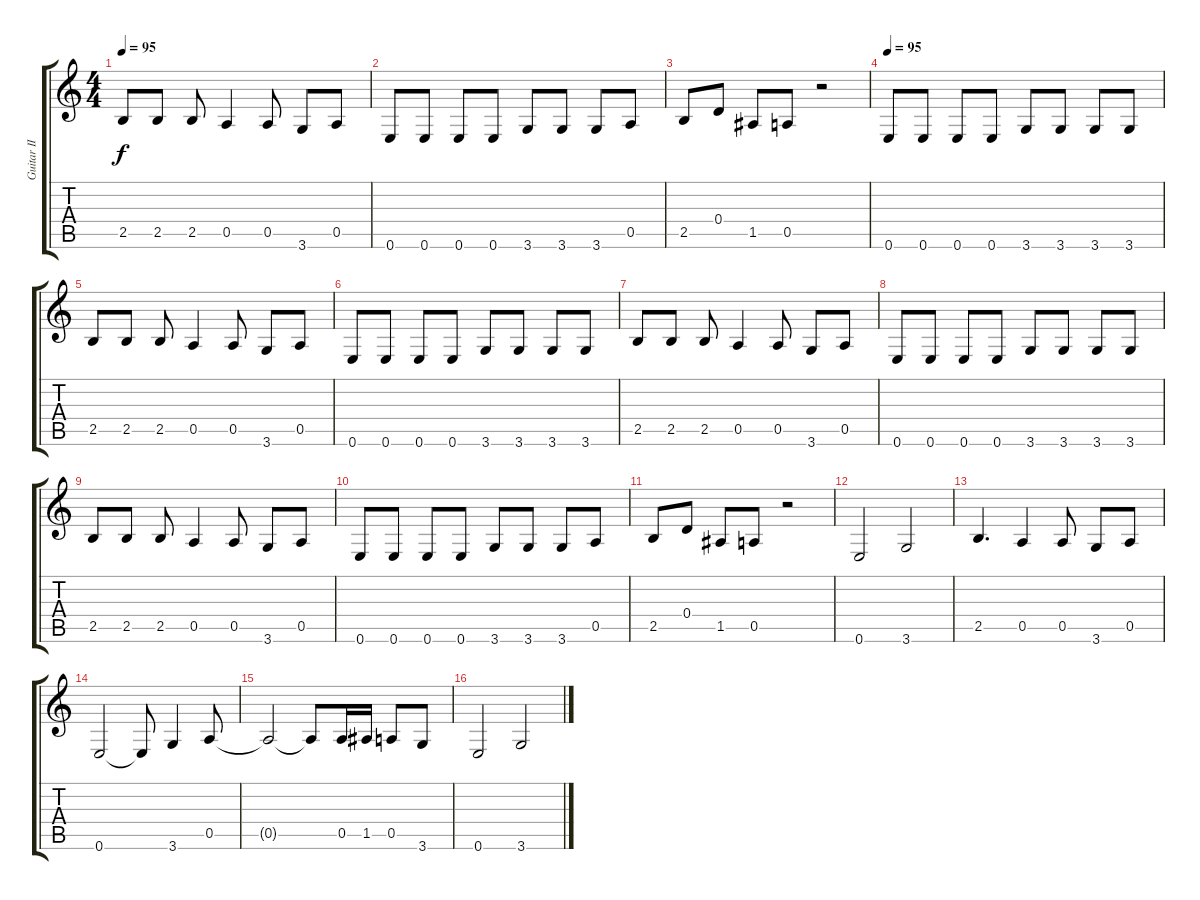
\track ("Guitar II" "Guitar II") {instrument distortionguitar}
\staff {score tabs}
\tuning (E4 B3 G3 D3 A2 E2) {hide}
\ts (4 4)
\tempo 95
\clef g2
\ks c
2.5.8{dy f} 2.5.8 2.5.8 0.5.4 0.5.8 3.6.8 0.5.8 |
0.6.8 0.6.8 0.6.8 0.6.8 3.6.8 3.6.8 3.6.8 0.5.8 |
2.5.8 0.4.8 1.5.8 0.5.8 r.2 |
\tempo 95
0.6.8 0.6.8 0.6.8 0.6.8 3.6.8 3.6.8 3.6.8 3.6.8 |
2.5.8 2.5.8 2.5.8 0.5.4 0.5.8 3.6.8 0.5.8 |
0.6.8 0.6.8 0.6.8 0.6.8 3.6.8 3.6.8 3.6.8 3.6.8 |
2.5.8 2.5.8 2.5.8 0.5.4 0.5.8 3.6.8 0.5.8 |
0.6.8 0.6.8 0.6.8 0.6.8 3.6.8 3.6.8 3.6.8 3.6.8 |
2.5.8 2.5.8 2.5.8 0.5.4 0.5.8 3.6.8 0.5.8 |
0.6.8 0.6.8 0.6.8 0.6.8 3.6.8 3.6.8 3.6.8 0.5.8 |
2.5.8 0.4.8 1.5.8 0.5.8 r.2 |
0.6.2 3.6.2 |
2.5.4{d} 0.5.4 0.5.8 3.6.8 0.5.8 |
0.6.2 0.6{t}.8 3.6.4 0.5.8 |
0.5{t}.2 0.5{t}.8 0.5.16 1.5.16 0.5.8 3.6.8 |
0.6.2 3.6.2
